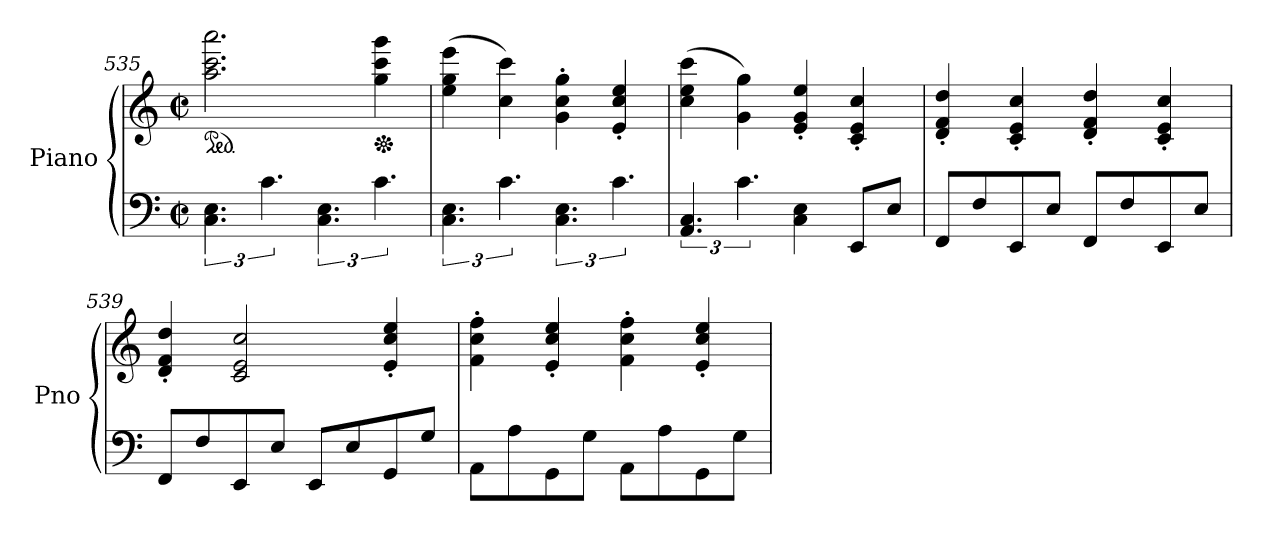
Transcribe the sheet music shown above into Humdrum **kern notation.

**kern	**kern
*part1	*part1
*staff2	*staff1
*I"Piano	*
*I'Pno	*
!!LO:LB:g=z
*clefF4	*clefG2
*k[]	*k[]
*M4/4	*M4/4
*met(c|)	*met(c|)
*	*ped
=535	=535
6.C\ 6.E\	2.aa\ 2.ccc\ 2.aaa\
6.c\	.
6.C\ 6.E\	.
*	*Xped
6.c\	4gg\ 4ccc\ 4ggg\
=536	=536
6.C\ 6.E\	(>4ee\ 4gg\ 4eee\
6.c\	4cc\ 4ccc\)
6.C\ 6.E\	4g\' 4cc\' 4gg\'
6.c\	4e/' 4cc/' 4ee/'
=537	=537
6.AA/ 6.C/	(>4cc\ 4ee\ 4ccc\
6.c\	4g\ 4gg\)
4C\ 4E\	4e/' 4g/' 4ee/'
8EE/L	4c/' 4e/' 4cc/'
8E/J	.
=538	=538
8FF/L	4d/' 4f/' 4dd/'
8F/	.
8EE/	4c/' 4e/' 4cc/'
8E/J	.
8FF/L	4d/' 4f/' 4dd/'
8F/	.
8EE/	4c/' 4e/' 4cc/'
8E/J	.
=539	=539
8FF/L	4d/' 4f/' 4dd/'
8F/	.
8EE/	2c/ 2e/ 2cc/
8E/J	.
8EE/L	.
8E/	.
8GG/	4e/' 4cc/' 4ee/'
8G/J	.
=540	=540
8AA\L	4f\' 4cc\' 4ff\'
8A\	.
8GG\	4e/' 4cc/' 4ee/'
8G\J	.
8AA\L	4f\' 4cc\' 4ff\'
8A\	.
8GG\	4e/' 4cc/' 4ee/'
8G\J	.
=	=
*-	*-
